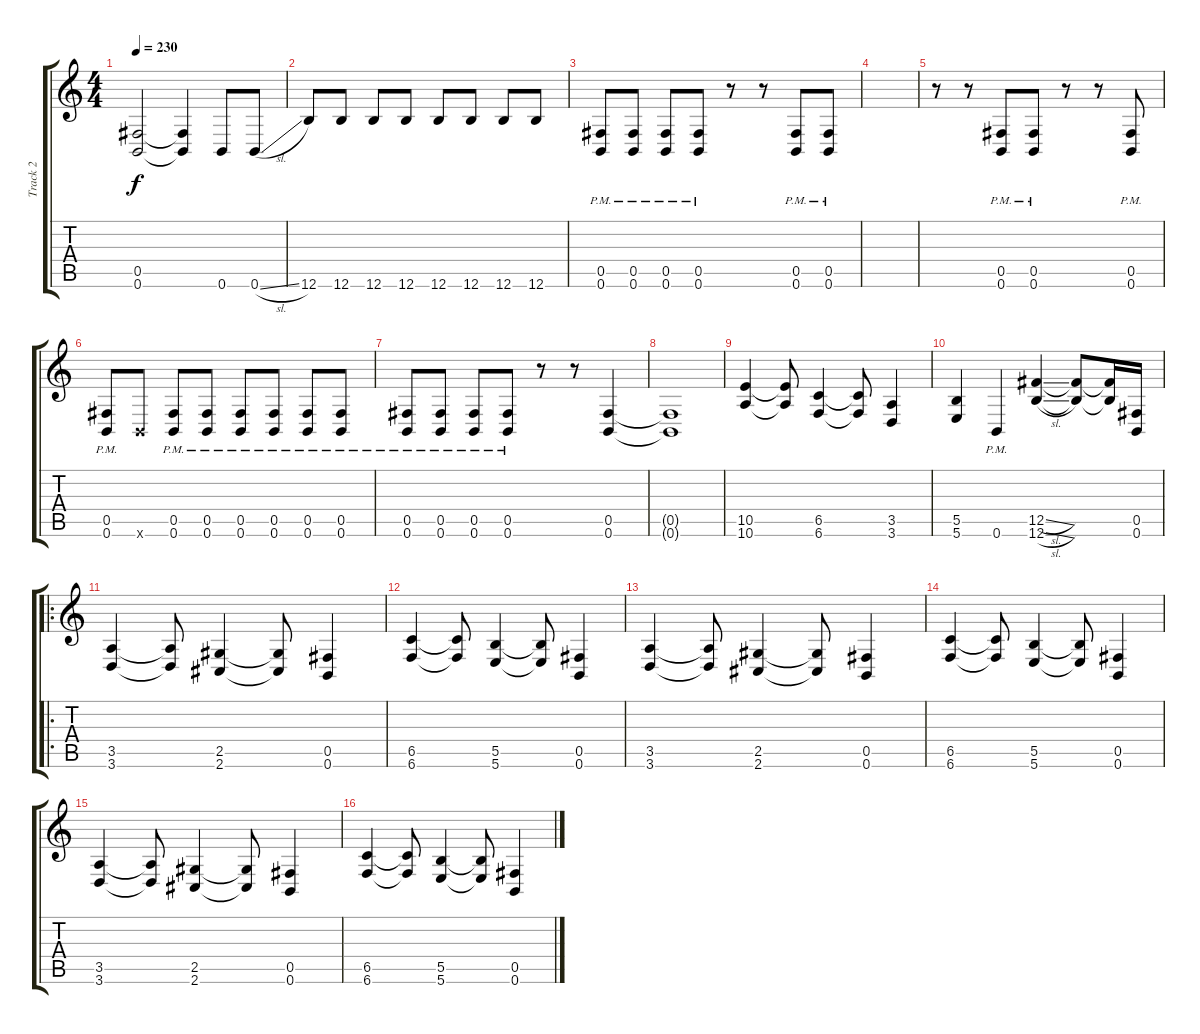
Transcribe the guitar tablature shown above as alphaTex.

\track ("Track 2" "Track 2") {instrument distortionguitar}
\staff {score tabs}
\tuning (Db4 Ab3 E3 B2 Gb2 B1) {hide}
\ts (4 4)
\tempo 230
\clef g2
\ks c
(0.5{t} 0.6{t}).2{dy f} (0.5{t} 0.6{t}).4 0.6.8 0.6{sl}.8 |
12.6.8 12.6.8 12.6.8 12.6.8 12.6.8 12.6.8 12.6.8 12.6.8 |
(0.5{pm} 0.6{pm}).8 (0.5{pm} 0.6{pm}).8 (0.5{pm} 0.6{pm}).8 (0.5{pm} 0.6{pm}).8 r.8 r.8 (0.5{pm} 0.6{pm}).8 (0.5{pm} 0.6{pm}).8 |
|
r.8 r.8 (0.5{pm} 0.6{pm}).8 (0.5{pm} 0.6{pm}).8 r.8 r.8 (0.5{pm} 0.6{pm}).8 |
(0.5{pm} 0.6{pm}).8 0.6{x}.8 (0.5{pm} 0.6{pm}).8 (0.5{pm} 0.6{pm}).8 (0.5{pm} 0.6{pm}).8 (0.5{pm} 0.6{pm}).8 (0.5{pm} 0.6{pm}).8 (0.5{pm} 0.6{pm}).8 |
(0.5{pm} 0.6{pm}).8 (0.5{pm} 0.6{pm}).8 (0.5{pm} 0.6{pm}).8 (0.5{pm} 0.6{pm}).8 r.8 r.8 (0.5 0.6).4 |
(0.5{t} 0.6{t}).1 |
(10.5 10.6).4 (10.5{t} 10.6{t}).8 (6.5 6.6).4 (6.5{t} 6.6{t}).8 (3.5 3.6).4 |
(5.5 5.6).4 0.6{pm}.4 (12.5{sl} 12.6{sl}).4 (12.5{t} 12.6{t}).8 (12.5{t} 12.6{t}).16 (0.5 0.6).16 |
\ro
(3.5 3.6).4 (3.5{t} 3.6{t}).8 (2.5 2.6).4 (2.5{t} 2.6{t}).8 (0.5 0.6).4 |
(6.5 6.6).4 (6.5{t} 6.6{t}).8 (5.5 5.6).4 (5.5{t} 5.6{t}).8 (0.5 0.6).4 |
(3.5 3.6).4 (3.5{t} 3.6{t}).8 (2.5 2.6).4 (2.5{t} 2.6{t}).8 (0.5 0.6).4 |
(6.5 6.6).4 (6.5{t} 6.6{t}).8 (5.5 5.6).4 (5.5{t} 5.6{t}).8 (0.5 0.6).4 |
(3.5 3.6).4 (3.5{t} 3.6{t}).8 (2.5 2.6).4 (2.5{t} 2.6{t}).8 (0.5 0.6).4 |
(6.5 6.6).4 (6.5{t} 6.6{t}).8 (5.5 5.6).4 (5.5{t} 5.6{t}).8 (0.5 0.6).4
